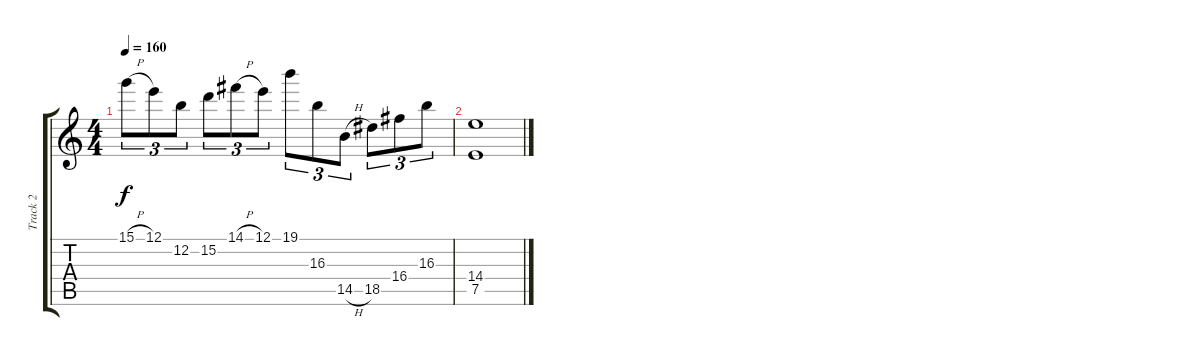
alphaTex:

\track ("Track 2" "Track 2") {instrument overdrivenguitar}
\staff {score tabs}
\tuning (E4 B3 G3 D3 A2 E2) {hide}
\ts (4 4)
\tempo 160
\clef g2
\ks c
15.1{h}.8{tu (3 2) dy f} 12.1.8{tu (3 2)} 12.2.8{tu (3 2)} 15.2.8{tu (3 2)} 14.1{h}.8{tu (3 2)} 12.1.8{tu (3 2)} 19.1.8{tu (3 2)} 16.3.8{tu (3 2)} 14.5{h}.8{tu (3 2)} 18.5.8{tu (3 2)} 16.4.8{tu (3 2)} 16.3.8{tu (3 2)} |
(14.4 7.5).1
